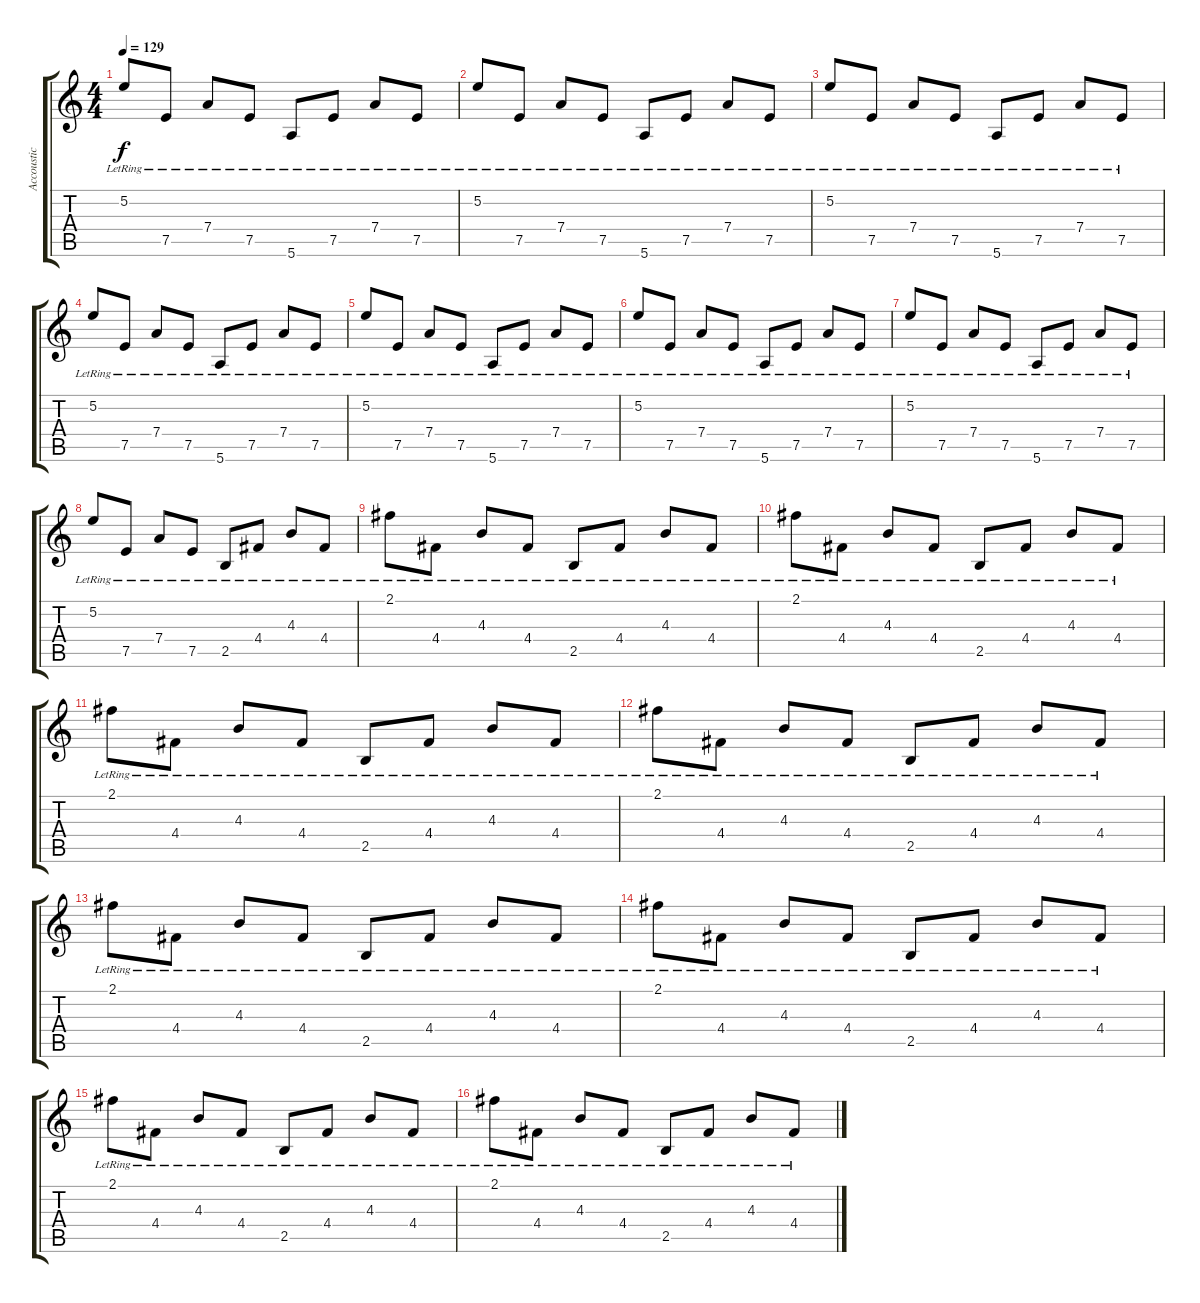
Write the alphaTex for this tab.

\track ("Accoustic" "Accoustic") {instrument electricguitarclean}
\staff {score tabs}
\tuning (E4 B3 G3 D3 A2 E2) {hide}
\ts (4 4)
\tempo 129
\clef g2
\ks c
5.2{lr}.8{dy f} 7.5{lr}.8 7.4{lr}.8 7.5{lr}.8 5.6{lr}.8 7.5{lr}.8 7.4{lr}.8 7.5{lr}.8 |
5.2{lr}.8 7.5{lr}.8 7.4{lr}.8 7.5{lr}.8 5.6{lr}.8 7.5{lr}.8 7.4{lr}.8 7.5{lr}.8 |
5.2{lr}.8 7.5{lr}.8 7.4{lr}.8 7.5{lr}.8 5.6{lr}.8 7.5{lr}.8 7.4{lr}.8 7.5{lr}.8 |
5.2{lr}.8 7.5{lr}.8 7.4{lr}.8 7.5{lr}.8 5.6{lr}.8 7.5{lr}.8 7.4{lr}.8 7.5{lr}.8 |
5.2{lr}.8 7.5{lr}.8 7.4{lr}.8 7.5{lr}.8 5.6{lr}.8 7.5{lr}.8 7.4{lr}.8 7.5{lr}.8 |
5.2{lr}.8 7.5{lr}.8 7.4{lr}.8 7.5{lr}.8 5.6{lr}.8 7.5{lr}.8 7.4{lr}.8 7.5{lr}.8 |
5.2{lr}.8 7.5{lr}.8 7.4{lr}.8 7.5{lr}.8 5.6{lr}.8 7.5{lr}.8 7.4{lr}.8 7.5{lr}.8 |
5.2{lr}.8 7.5{lr}.8 7.4{lr}.8 7.5{lr}.8 2.5{lr}.8 4.4{lr}.8 4.3{lr}.8 4.4{lr}.8 |
2.1{lr}.8 4.4{lr}.8 4.3{lr}.8 4.4{lr}.8 2.5{lr}.8 4.4{lr}.8 4.3{lr}.8 4.4{lr}.8 |
2.1{lr}.8 4.4{lr}.8 4.3{lr}.8 4.4{lr}.8 2.5{lr}.8 4.4{lr}.8 4.3{lr}.8 4.4{lr}.8 |
2.1{lr}.8 4.4{lr}.8 4.3{lr}.8 4.4{lr}.8 2.5{lr}.8 4.4{lr}.8 4.3{lr}.8 4.4{lr}.8 |
2.1{lr}.8 4.4{lr}.8 4.3{lr}.8 4.4{lr}.8 2.5{lr}.8 4.4{lr}.8 4.3{lr}.8 4.4{lr}.8 |
2.1{lr}.8 4.4{lr}.8 4.3{lr}.8 4.4{lr}.8 2.5{lr}.8 4.4{lr}.8 4.3{lr}.8 4.4{lr}.8 |
2.1{lr}.8 4.4{lr}.8 4.3{lr}.8 4.4{lr}.8 2.5{lr}.8 4.4{lr}.8 4.3{lr}.8 4.4{lr}.8 |
2.1{lr}.8 4.4{lr}.8 4.3{lr}.8 4.4{lr}.8 2.5{lr}.8 4.4{lr}.8 4.3{lr}.8 4.4{lr}.8 |
2.1{lr}.8 4.4{lr}.8 4.3{lr}.8 4.4{lr}.8 2.5{lr}.8 4.4{lr}.8 4.3{lr}.8 4.4{lr}.8
